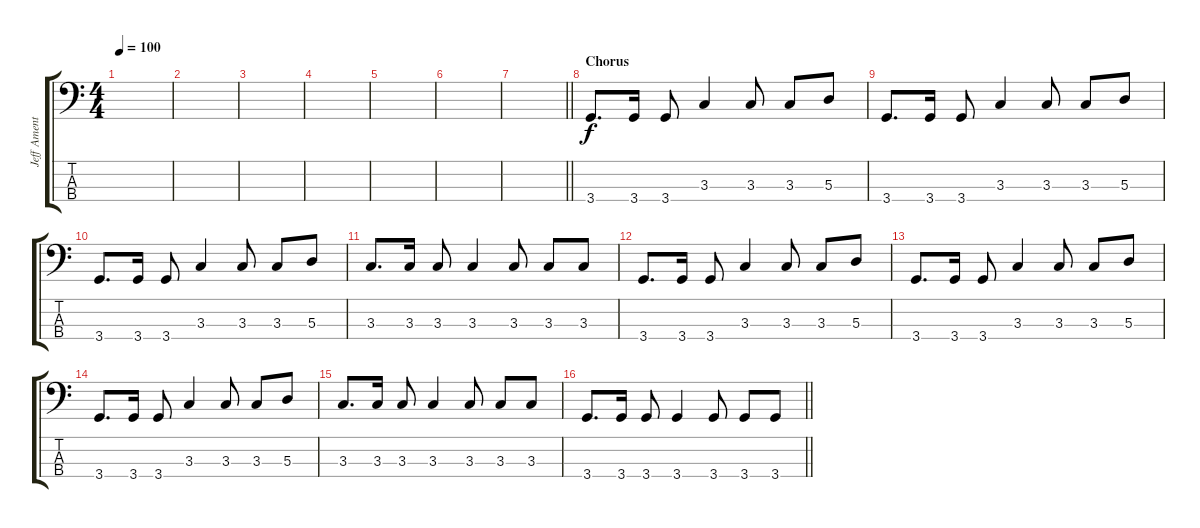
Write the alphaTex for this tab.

\track ("Jeff Ament" "Jeff Ament") {instrument electricbassfinger}
\staff {score tabs}
\tuning (G2 D2 A1 E1) {hide}
\ts (4 4)
\tempo 100
\clef f4
\ks c
|
|
|
|
|
|
\barLineRight lightlight
|
\section ("" "Chorus")
3.4.8{d} 3.4.16 3.4.8 3.3.4 3.3.8 3.3.8 5.3.8 |
3.4.8{d} 3.4.16 3.4.8 3.3.4 3.3.8 3.3.8 5.3.8 |
3.4.8{d} 3.4.16 3.4.8 3.3.4 3.3.8 3.3.8 5.3.8 |
3.3.8{d} 3.3.16 3.3.8 3.3.4 3.3.8 3.3.8 3.3.8 |
3.4.8{d} 3.4.16 3.4.8 3.3.4 3.3.8 3.3.8 5.3.8 |
3.4.8{d} 3.4.16 3.4.8 3.3.4 3.3.8 3.3.8 5.3.8 |
3.4.8{d} 3.4.16 3.4.8 3.3.4 3.3.8 3.3.8 5.3.8 |
3.3.8{d} 3.3.16 3.3.8 3.3.4 3.3.8 3.3.8 3.3.8 |
\barLineRight lightlight
3.4.8{d} 3.4.16 3.4.8 3.4.4 3.4.8 3.4.8 3.4.8
